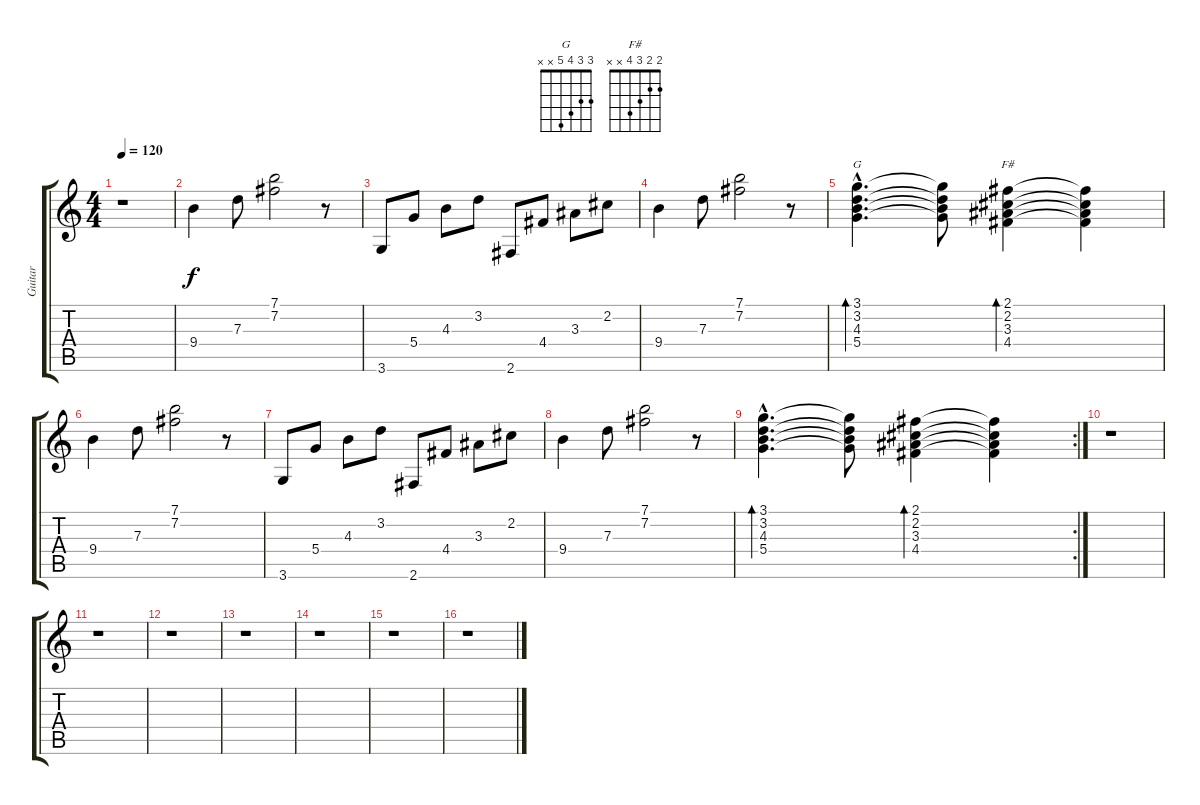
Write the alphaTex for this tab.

\track ("Guitar" "Guitar") {instrument acousticguitarnylon}
\staff {score tabs}
\tuning (E4 B3 G3 D3 A2 E2) {hide}
\chord ("G" 3 3 4 5 x x)
\chord ("F#" 2 2 3 4 x x)
\ts (4 4)
\tempo 120
\clef g2
\ks c
r.1{dy f} |
9.4.4 7.3.8 (7.1 7.2).2 r.8 |
3.6.8 5.4.8 4.3.8 3.2.8 2.6.8 4.4.8 3.3.8 2.2.8 |
9.4.4 7.3.8 (7.1 7.2).2 r.8 |
(3.1{hac} 3.2{hac} 4.3{hac} 5.4{hac}).4{d bd 240 ch "G"} (3.1{t} 3.2{t} 4.3{t} 5.4{t}).8 (2.1 2.2 3.3 4.4).4{bd 240 ch "F#"} (2.1{t} 2.2{t} 3.3{t} 4.4{t}).4 |
9.4.4 7.3.8 (7.1 7.2).2 r.8 |
3.6.8 5.4.8 4.3.8 3.2.8 2.6.8 4.4.8 3.3.8 2.2.8 |
9.4.4 7.3.8 (7.1 7.2).2 r.8 |
\rc 2
(3.1{hac} 3.2{hac} 4.3{hac} 5.4{hac}).4{d bd 240} (3.1{t} 3.2{t} 4.3{t} 5.4{t}).8 (2.1 2.2 3.3 4.4).4{bd 240} (2.1{t} 2.2{t} 3.3{t} 4.4{t}).4 |
r.1 |
r.1 |
r.1 |
r.1 |
r.1 |
r.1 |
r.1
